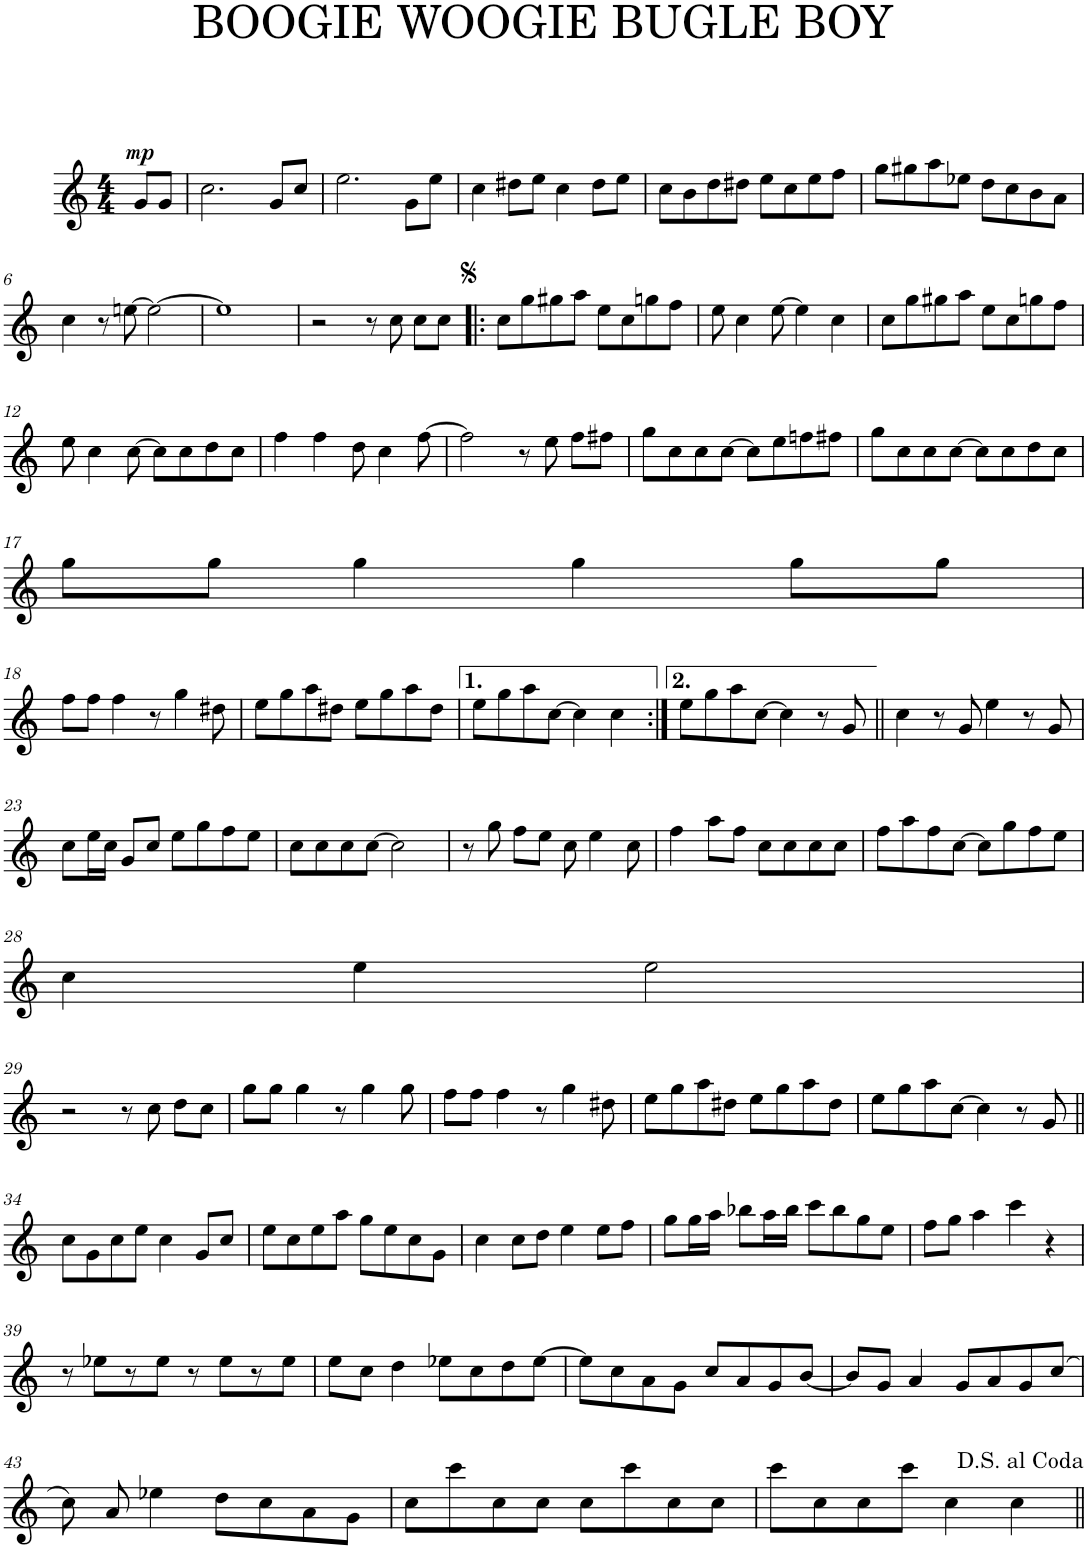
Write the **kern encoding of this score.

**kern	**dynam
*part1	*part1
*staff1	*staff1
*I"Tenor Saxophone	*
*I'T. Sax.	*
*clefG2	*
*Trd8c14	*
*k[]	*
*M4/4	*
=	=
!	!LO:DY:a
8g/L	mp
8g/J	.
=1	=1
2.cc\	.
8g/L	.
8cc/J	.
=2	=2
2.ee\	.
8g\L	.
8ee\J	.
=3	=3
4cc\	.
8dd#X\L	.
8ee\J	.
4cc\	.
8dd#\L	.
8ee\J	.
=4	=4
8cc\L	.
8b\	.
8dd\	.
8dd#X\J	.
8ee\L	.
8cc\	.
8ee\	.
8ff\J	.
=5	=5
8gg\L	.
8gg#X\	.
8aa\	.
8ee-X\J	.
8dd\L	.
8cc\	.
8b\	.
8a\J	.
!!LO:LB:g=z
=6	=6
4cc\	.
8r	.
[>8een\	.
2ee\_	.
=7	=7
1ee]	.
=8	=8
2r	.
8r	.
8cc\	.
8cc\L	.
8cc\J	.
=9!|:	=9!|:
8cc\L	.
8gg\	.
8gg#X\	.
8aa\J	.
8ee\L	.
8cc\	.
8ggn\	.
8ff\J	.
=10	=10
8ee\	.
4cc\	.
[>8ee\	.
4ee\]	.
4cc\	.
=11	=11
8cc\L	.
8gg\	.
8gg#X\	.
8aa\J	.
8ee\L	.
8cc\	.
8ggn\	.
8ff\J	.
!!LO:LB:g=z
=12	=12
8ee\	.
4cc\	.
[>8cc\	.
8cc\L]	.
8cc\	.
8dd\	.
8cc\J	.
=13	=13
4ff\	.
4ff\	.
8dd\	.
4cc\	.
[>8ff\	.
=14	=14
2ff\]	.
8r	.
8ee\	.
8ff\L	.
8ff#X\J	.
=15	=15
8gg\L	.
8cc\	.
8cc\	.
[>8cc\J	.
8cc\L]	.
8ee\	.
8ffn\	.
8ff#X\J	.
=16	=16
8gg\L	.
8cc\	.
8cc\	.
[>8cc\J	.
8cc\L]	.
8cc\	.
8dd\	.
8cc\J	.
!!LO:LB:g=z
=17	=17
8gg\L	.
8gg\J	.
4gg\	.
4gg\	.
8gg\L	.
8gg\J	.
!!LO:LB:g=z
=18	=18
8ff\L	.
8ff\J	.
4ff\	.
8r	.
4gg\	.
8dd#X\	.
=19	=19
8ee\L	.
8gg\	.
8aa\	.
8dd#X\J	.
8ee\L	.
8gg\	.
8aa\	.
8dd#\J	.
=20	=20
8ee\L	.
8gg\	.
8aa\	.
[>8cc\J	.
4cc\]	.
4cc\	.
=21:|!	=21:|!
8ee\L	.
8gg\	.
8aa\	.
[>8cc\J	.
4cc\]	.
8r	.
8g/	.
=22||	=22||
4cc\	.
8r	.
8g/	.
4ee\	.
8r	.
8g/	.
!!LO:LB:g=z
=23	=23
8cc\L	.
16ee\L	.
16cc\JJ	.
8g/L	.
8cc/J	.
8ee\L	.
8gg\	.
8ff\	.
8ee\J	.
=24	=24
8cc\L	.
8cc\	.
8cc\	.
[>8cc\J	.
2cc\]	.
=25	=25
8r	.
8gg\	.
8ff\L	.
8ee\J	.
8cc\	.
4ee\	.
8cc\	.
=26	=26
4ff\	.
8aa\L	.
8ff\J	.
8cc\L	.
8cc\	.
8cc\	.
8cc\J	.
=27	=27
8ff\L	.
8aa\	.
8ff\	.
[>8cc\J	.
8cc\L]	.
8gg\	.
8ff\	.
8ee\J	.
!!LO:LB:g=z
=28	=28
4cc\	.
4ee\	.
2ee\	.
!!LO:LB:g=z
=29	=29
2r	.
8r	.
8cc\	.
8dd\L	.
8cc\J	.
=30	=30
8gg\L	.
8gg\J	.
4gg\	.
8r	.
4gg\	.
8gg\	.
=31	=31
8ff\L	.
8ff\J	.
4ff\	.
8r	.
4gg\	.
8dd#X\	.
=32	=32
8ee\L	.
8gg\	.
8aa\	.
8dd#X\J	.
8ee\L	.
8gg\	.
8aa\	.
8dd#\J	.
=33	=33
8ee\L	.
8gg\	.
8aa\	.
[>8cc\J	.
4cc\]	.
8r	.
8g/	.
!!LO:LB:g=z
=34||	=34||
8cc\L	.
8g\	.
8cc\	.
8ee\J	.
4cc\	.
8g/L	.
8cc/J	.
=35	=35
8ee\L	.
8cc\	.
8ee\	.
8aa\J	.
8gg\L	.
8ee\	.
8cc\	.
8g\J	.
=36	=36
4cc\	.
8cc\L	.
8dd\J	.
4ee\	.
8ee\L	.
8ff\J	.
=37	=37
8gg\L	.
16gg\L	.
16aa\JJ	.
8bb-X\L	.
16aa\L	.
16bb-\JJ	.
8ccc\L	.
8bb-\	.
8gg\	.
8ee\J	.
=38	=38
8ff\L	.
8gg\J	.
4aa\	.
4ccc\	.
4r	.
!!LO:LB:g=z
=39	=39
8r	.
8ee-X\L	.
8r	.
8ee-\J	.
8r	.
8ee-\L	.
8r	.
8ee-\J	.
=40	=40
8ee\L	.
8cc\J	.
4dd\	.
8ee-X\L	.
8cc\	.
8dd\	.
[>8ee-\J	.
=41	=41
8ee-\L]	.
8cc\	.
8a\	.
8g\J	.
8cc/L	.
8a/	.
8g/	.
[<8b/J	.
=42	=42
8b/L]	.
8g/J	.
4a/	.
8g/L	.
8a/	.
8g/	.
(>8cc/J	.
!!LO:LB:g=z
=43	=43
8cc\)	.
8a/	.
4ee-X\	.
8dd\L	.
8cc\	.
8a\	.
8g\J	.
=44	=44
8cc\L	.
8ccc\	.
8cc\	.
8cc\J	.
8cc\L	.
8ccc\	.
8cc\	.
8cc\J	.
=45	=45
8ccc\L	.
8cc\	.
8cc\	.
8ccc\J	.
4cc\	.
4cc\	.
=||	=||
*-	*-
